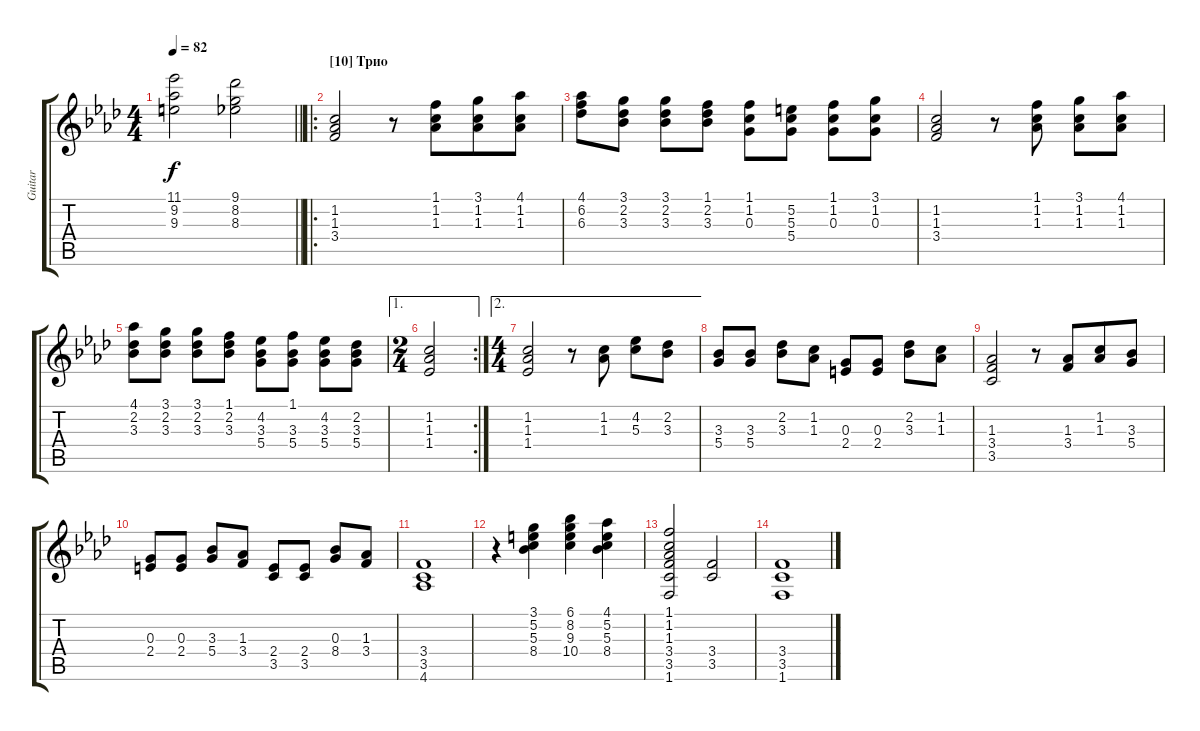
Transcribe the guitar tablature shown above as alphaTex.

\track ("Guitar" "Guitar") {instrument acousticguitarnylon}
\staff {score tabs}
\tuning (E4 B3 G3 D3 A2 E2) {hide}
\ts (4 4)
\tempo 82
\clef g2
\barLineRight lightlight
\ks fminor
(11.1 9.2 9.3).2{dy f} (9.1 8.2 8.3).2 |
\ro
\section ("" "[10] Трио")
(1.2 1.3 3.4).2 r.8 (1.1 1.2 1.3).8{beam merge} (3.1 1.2 1.3).8 (4.1 1.2 1.3).8 |
(4.1 6.2 6.3).8 (3.1 2.2 3.3).8 (3.1 2.2 3.3).8 (1.1 2.2 3.3).8 (1.1 1.2 0.3).8 (5.2 5.3 5.4).8 (1.1 1.2 0.3).8 (3.1 1.2 0.3).8 |
(1.2 1.3 3.4).2 r.8 (1.1 1.2 1.3).8 (3.1 1.2 1.3).8 (4.1 1.2 1.3).8 |
(4.1 2.2 3.3).8 (3.1 2.2 3.3).8 (3.1 2.2 3.3).8 (1.1 2.2 3.3).8 (4.2 3.3 5.4).8 (1.1 3.3 5.4).8 (4.2 3.3 5.4).8 (2.2 3.3 5.4).8 |
\ae 1
\rc 2
\ts (2 4)
(1.2 1.3 1.4).2 |
\ae 2
\ts (4 4)
(1.2 1.3 1.4).2 r.8 (1.2 1.3).8 (4.2 5.3).8 (2.2 3.3).8 |
(3.3 5.4).8 (3.3 5.4).8 (2.2 3.3).8 (1.2 1.3).8 (0.3 2.4).8 (0.3 2.4).8 (2.2 3.3).8 (1.2 1.3).8 |
(1.3 3.4 3.5).2 r.8 (1.3 3.4).8{beam merge} (1.2 1.3).8 (3.3 5.4).8 |
(0.3 2.4).8 (0.3 2.4).8 (3.3 5.4).8 (1.3 3.4).8 (2.4 3.5).8 (2.4 3.5).8 (0.3 8.4).8 (1.3 3.4).8 |
(3.4 3.5 4.6).1 |
r.4 (3.1 5.2 5.3 8.4).4 (6.1 8.2 9.3 10.4).4 (4.1 5.2 5.3 8.4).4 |
(1.1 1.2 1.3 3.4 3.5 1.6).2 (3.4 3.5).2 |
(3.4 3.5 1.6).1
